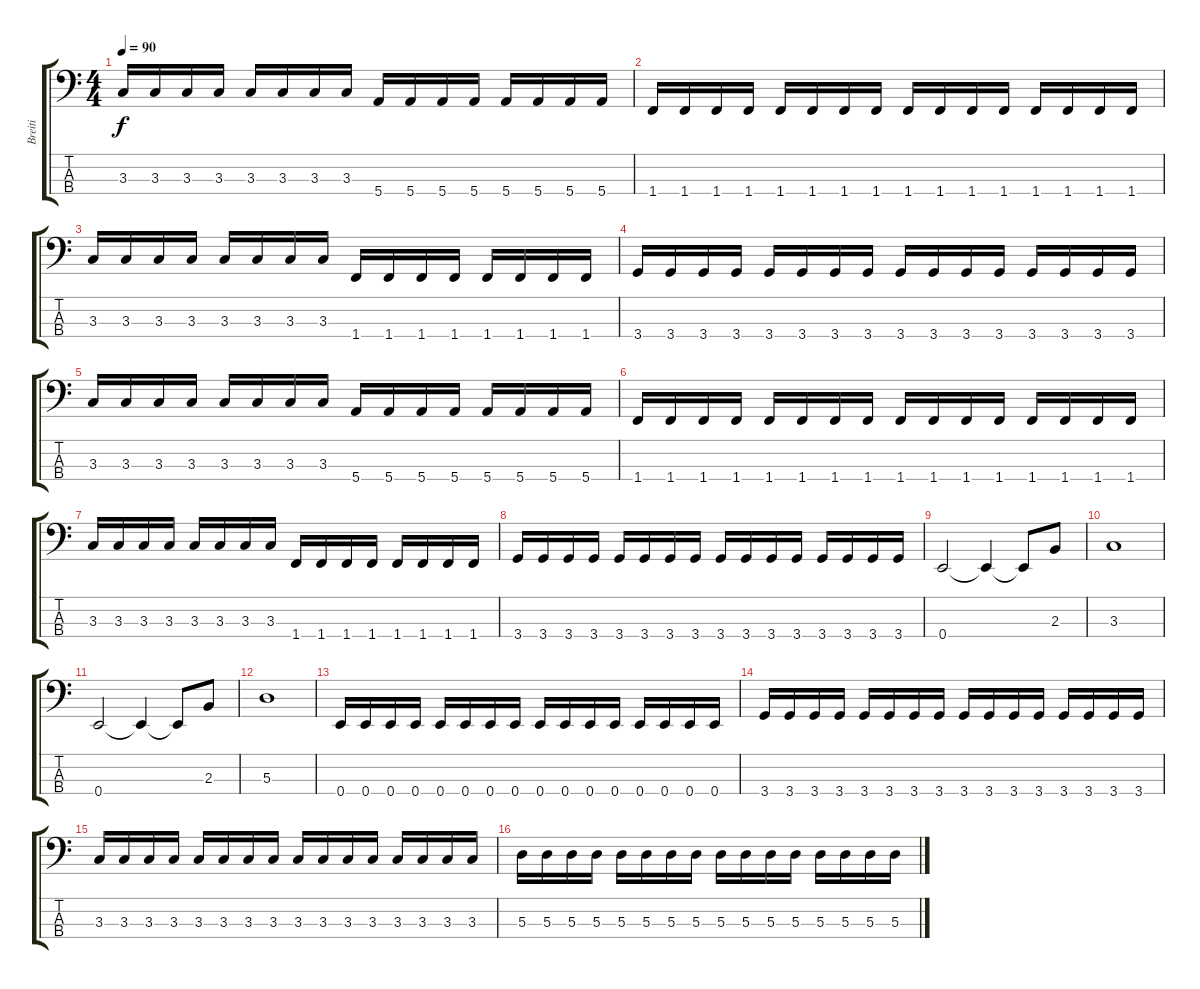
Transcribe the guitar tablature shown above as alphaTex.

\track ("Breiti" "Breiti") {instrument electricbasspick}
\staff {score tabs}
\tuning (G2 D2 A1 E1) {hide}
\ts (4 4)
\tempo 90
\clef f4
\ks c
3.3.16{dy f} 3.3.16 3.3.16 3.3.16 3.3.16 3.3.16 3.3.16 3.3.16 5.4.16 5.4.16 5.4.16 5.4.16 5.4.16 5.4.16 5.4.16 5.4.16 |
1.4.16 1.4.16 1.4.16 1.4.16 1.4.16 1.4.16 1.4.16 1.4.16 1.4.16 1.4.16 1.4.16 1.4.16 1.4.16 1.4.16 1.4.16 1.4.16 |
3.3.16 3.3.16 3.3.16 3.3.16 3.3.16 3.3.16 3.3.16 3.3.16 1.4.16 1.4.16 1.4.16 1.4.16 1.4.16 1.4.16 1.4.16 1.4.16 |
3.4.16 3.4.16 3.4.16 3.4.16 3.4.16 3.4.16 3.4.16 3.4.16 3.4.16 3.4.16 3.4.16 3.4.16 3.4.16 3.4.16 3.4.16 3.4.16 |
3.3.16 3.3.16 3.3.16 3.3.16 3.3.16 3.3.16 3.3.16 3.3.16 5.4.16 5.4.16 5.4.16 5.4.16 5.4.16 5.4.16 5.4.16 5.4.16 |
1.4.16 1.4.16 1.4.16 1.4.16 1.4.16 1.4.16 1.4.16 1.4.16 1.4.16 1.4.16 1.4.16 1.4.16 1.4.16 1.4.16 1.4.16 1.4.16 |
3.3.16 3.3.16 3.3.16 3.3.16 3.3.16 3.3.16 3.3.16 3.3.16 1.4.16 1.4.16 1.4.16 1.4.16 1.4.16 1.4.16 1.4.16 1.4.16 |
3.4.16 3.4.16 3.4.16 3.4.16 3.4.16 3.4.16 3.4.16 3.4.16 3.4.16 3.4.16 3.4.16 3.4.16 3.4.16 3.4.16 3.4.16 3.4.16 |
0.4.2 0.4{t}.4 0.4{t}.8 2.3.8 |
3.3.1 |
0.4.2 0.4{t}.4 0.4{t}.8 2.3.8 |
5.3.1 |
0.4.16 0.4.16 0.4.16 0.4.16 0.4.16 0.4.16 0.4.16 0.4.16 0.4.16 0.4.16 0.4.16 0.4.16 0.4.16 0.4.16 0.4.16 0.4.16 |
3.4.16 3.4.16 3.4.16 3.4.16 3.4.16 3.4.16 3.4.16 3.4.16 3.4.16 3.4.16 3.4.16 3.4.16 3.4.16 3.4.16 3.4.16 3.4.16 |
3.3.16 3.3.16 3.3.16 3.3.16 3.3.16 3.3.16 3.3.16 3.3.16 3.3.16 3.3.16 3.3.16 3.3.16 3.3.16 3.3.16 3.3.16 3.3.16 |
5.3.16 5.3.16 5.3.16 5.3.16 5.3.16 5.3.16 5.3.16 5.3.16 5.3.16 5.3.16 5.3.16 5.3.16 5.3.16 5.3.16 5.3.16 5.3.16
